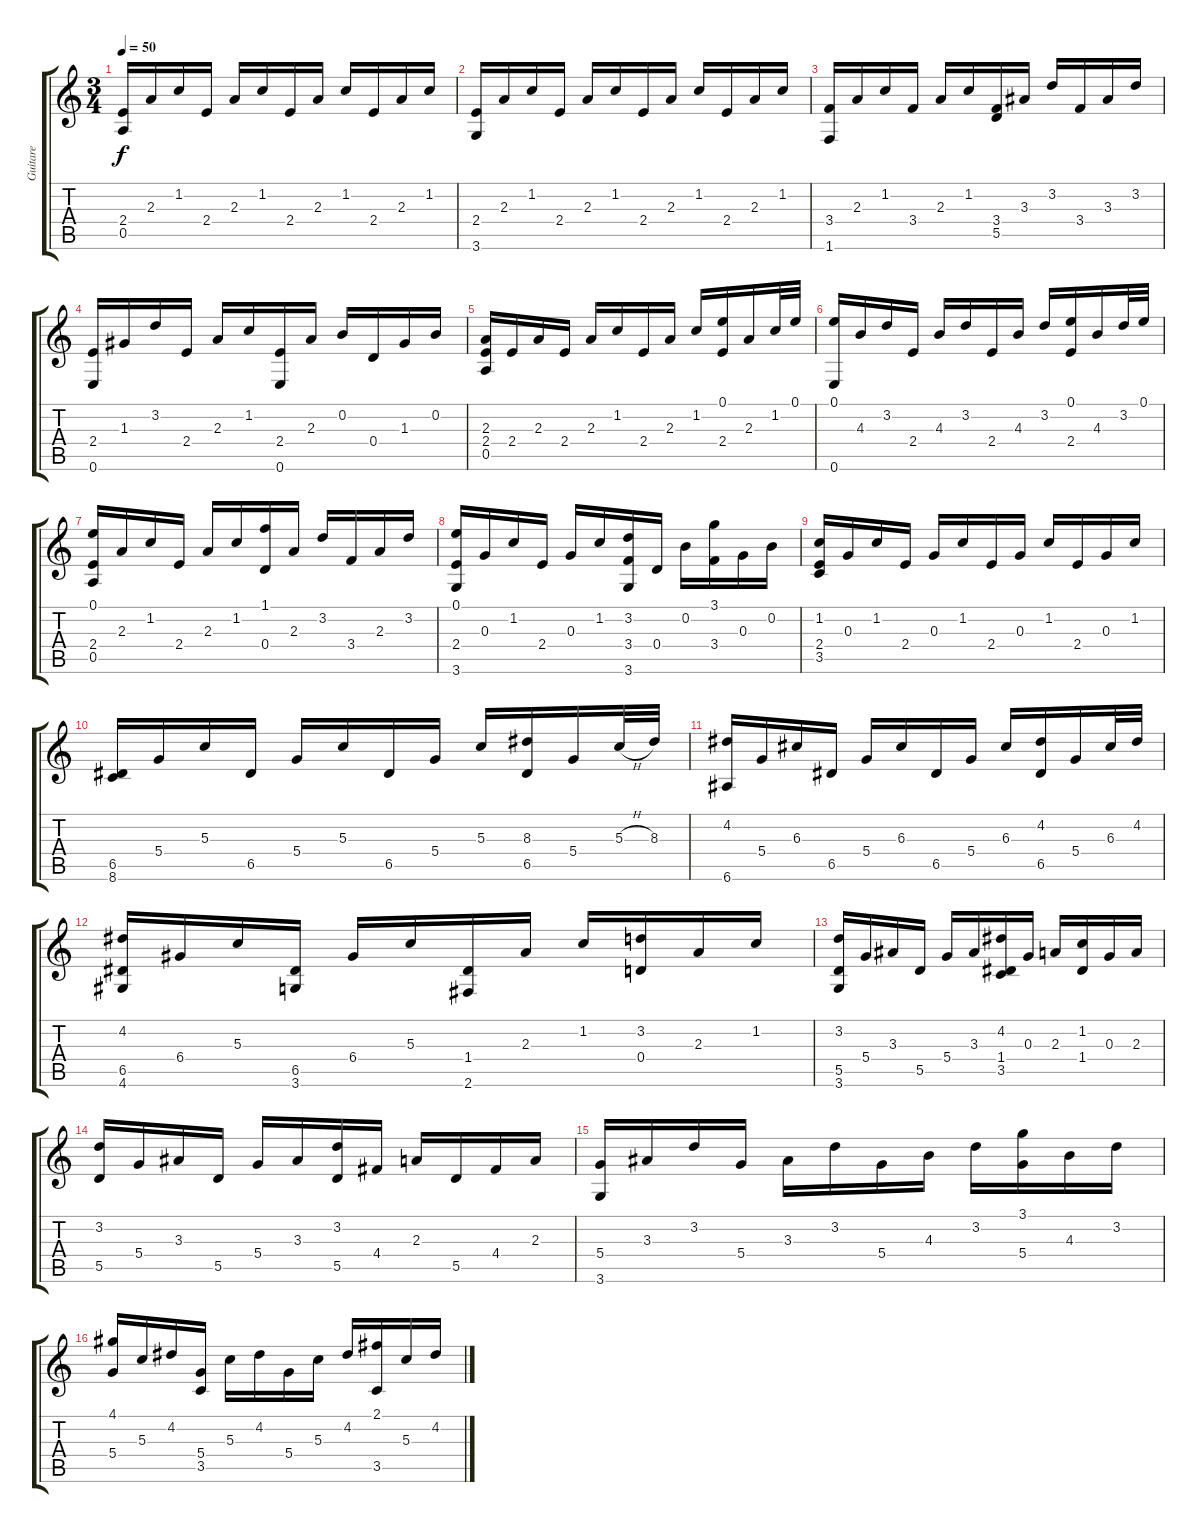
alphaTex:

\track ("Guitare" "Guitare") {instrument acousticguitarsteel}
\staff {score tabs}
\tuning (E4 B3 G3 D3 A2 E2) {hide}
\ts (3 4)
\tempo 50
\clef g2
\ks c
(2.4 0.5).16{dy f instrument acousticguitarsteel} 2.3.16 1.2.16 2.4.16 2.3.16 1.2.16 2.4.16 2.3.16 1.2.16 2.4.16 2.3.16 1.2.16 |
(2.4 3.6).16 2.3.16 1.2.16 2.4.16 2.3.16 1.2.16 2.4.16 2.3.16 1.2.16 2.4.16 2.3.16 1.2.16 |
(3.4 1.6).16 2.3.16 1.2.16 3.4.16 2.3.16 1.2.16 (3.4 5.5).16 3.3.16 3.2.16 3.4.16 3.3.16 3.2.16 |
(2.4 0.6).16 1.3.16 3.2.16 2.4.16 2.3.16 1.2.16 (2.4 0.6).16 2.3.16 0.2.16 0.4.16 1.3.16 0.2.16 |
(2.3 2.4 0.5).16 2.4.16 2.3.16 2.4.16 2.3.16 1.2.16 2.4.16 2.3.16 1.2.16 (0.1 2.4).16 2.3.16 1.2.32 0.1.32 |
(0.1 0.6).16 4.3.16 3.2.16 2.4.16 4.3.16 3.2.16 2.4.16 4.3.16 3.2.16 (0.1 2.4).16 4.3.16 3.2.32 0.1.32 |
(0.1 2.4 0.5).16 2.3.16 1.2.16 2.4.16 2.3.16 1.2.16 (1.1 0.4).16 2.3.16 3.2.16 3.4.16 2.3.16 3.2.16 |
(0.1 2.4 3.6).16 0.3.16 1.2.16 2.4.16 0.3.16 1.2.16 (3.2 3.4 3.6).16 0.4.16 0.2.16 (3.1 3.4).16 0.3.16 0.2.16 |
(1.2 2.4 3.5).16 0.3.16 1.2.16 2.4.16 0.3.16 1.2.16 2.4.16 0.3.16 1.2.16 2.4.16 0.3.16 1.2.16 |
(6.5 8.6).16 5.4.16 5.3.16 6.5.16 5.4.16 5.3.16 6.5.16 5.4.16 5.3.16 (8.3 6.5).16 5.4.16 5.3{h}.32 8.3.32 |
(4.2 6.6).16 5.4.16 6.3.16 6.5.16 5.4.16 6.3.16 6.5.16 5.4.16 6.3.16 (4.2 6.5).16 5.4.16 6.3.32 4.2.32 |
(4.2 6.5 4.6).16 6.4.16 5.3.16 (6.5 3.6).16 6.4.16 5.3.16 (1.4 2.6).16 2.3.16 1.2.16 (3.2 0.4).16 2.3.16 1.2.16 |
(3.2 5.5 3.6).16 5.4.16 3.3.16 5.5.16 5.4.16 3.3.16 (4.2 1.4 3.5).16 0.3.16 2.3.16 (1.2 1.4).16 0.3.16 2.3.16 |
(3.2 5.5).16 5.4.16 3.3.16 5.5.16 5.4.16 3.3.16 (3.2 5.5).16 4.4.16 2.3.16 5.5.16 4.4.16 2.3.16 |
(5.4 3.6).16 3.3.16 3.2.16 5.4.16 3.3.16 3.2.16 5.4.16 4.3.16 3.2.16 (3.1 5.4).16 4.3.16 3.2.16 |
(4.1 5.4).16 5.3.16 4.2.16 (5.4 3.5).16 5.3.16 4.2.16 5.4.16 5.3.16 4.2.16 (2.1 3.5).16 5.3.16 4.2.16
